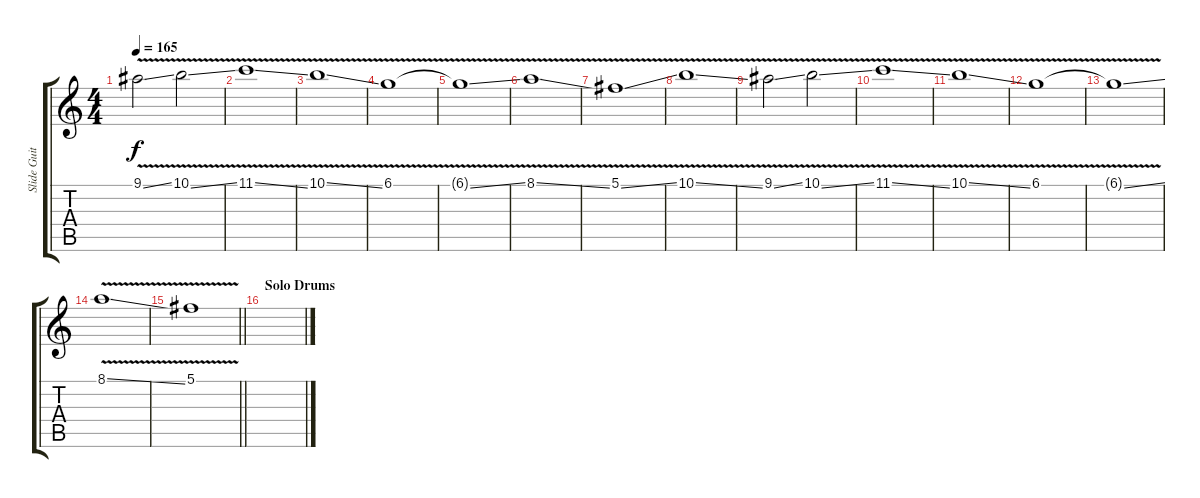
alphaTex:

\track ("Slide Guitar" "Slide Guit") {instrument overdrivenguitar}
\staff {score tabs}
\tuning (Db4 Ab3 E3 B2 Gb2 B1) {hide}
\ts (4 4)
\tempo 165
\clef g2
\ks c
9.1{v ss}.2{dy f} 10.1{v ss}.2 |
11.1{v ss}.1 |
10.1{v ss}.1 |
6.1{v}.1 |
6.1{v ss t}.1 |
8.1{v ss}.1 |
5.1{v ss}.1 |
10.1{v ss}.1 |
9.1{v ss}.2 10.1{v ss}.2 |
11.1{v ss}.1 |
10.1{v ss}.1 |
6.1{v}.1 |
6.1{v ss t}.1 |
8.1{v ss}.1 |
\barLineRight lightlight
5.1{v}.1 |
\section ("" "Solo Drums")
